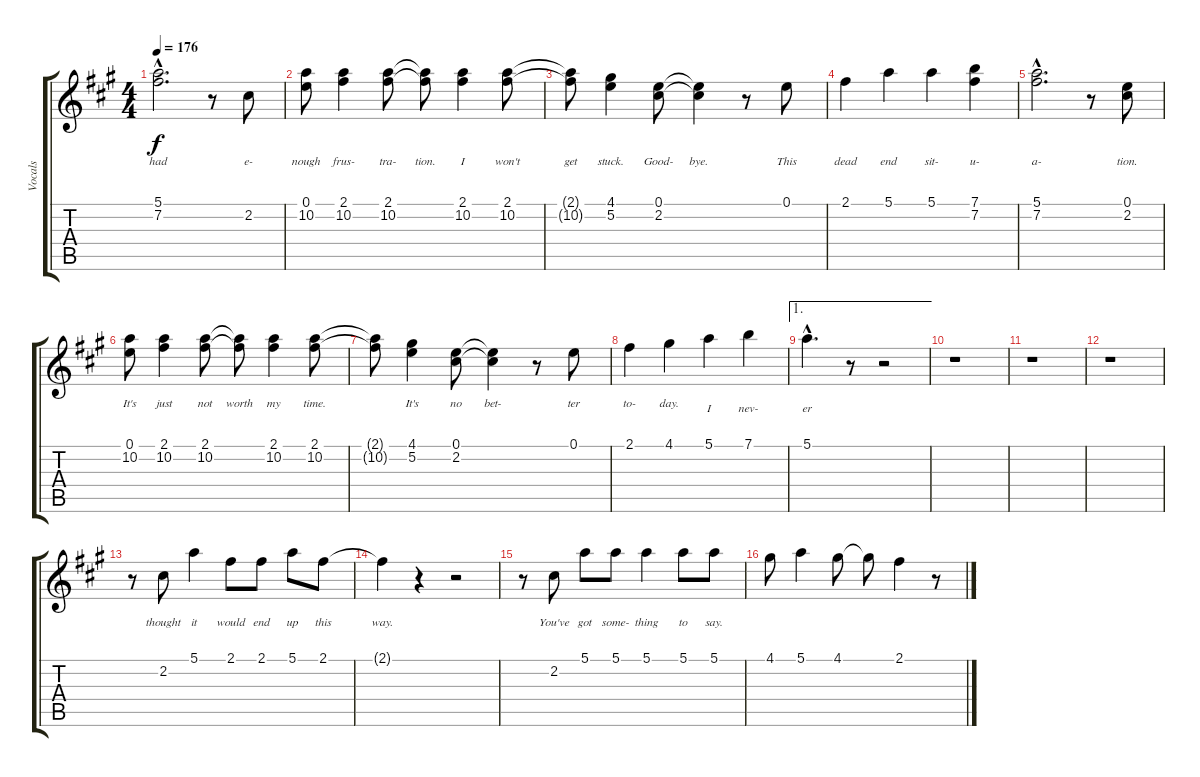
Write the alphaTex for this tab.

\track ("Vocals" "Vocals") {instrument overdrivenguitar}
\staff {score tabs}
\tuning (E4 B3 G3 D3 A2 E2) {hide}
\ts (4 4)
\tempo 176
\clef g2
\ks a
(5.1{hac} 7.2{hac}).2{d lyrics (0 "had") lyrics (1 "") lyrics (2 "") lyrics (3 "") lyrics (4 "") dy f} r.8 2.2.8{lyrics (0 "e-") lyrics (1 "") lyrics (2 "") lyrics (3 "") lyrics (4 "")} |
(0.1 10.2).8{lyrics (0 "nough") lyrics (1 "") lyrics (2 "") lyrics (3 "") lyrics (4 "")} (2.1 10.2).4{lyrics (0 "frus-") lyrics (1 "") lyrics (2 "") lyrics (3 "") lyrics (4 "")} (2.1 10.2).8{lyrics (0 "tra-") lyrics (1 "") lyrics (2 "") lyrics (3 "") lyrics (4 "")} (2.1{t} 10.2{t}).8{lyrics (0 "tion.") lyrics (1 "") lyrics (2 "") lyrics (3 "") lyrics (4 "")} (2.1 10.2).4{lyrics (0 "I") lyrics (1 "") lyrics (2 "") lyrics (3 "") lyrics (4 "")} (2.1 10.2).8{lyrics (0 "won't") lyrics (1 "") lyrics (2 "") lyrics (3 "") lyrics (4 "")} |
(2.1{t} 10.2{t}).8{lyrics (0 "get") lyrics (1 "") lyrics (2 "") lyrics (3 "") lyrics (4 "")} (4.1 5.2).4{lyrics (0 "stuck.") lyrics (1 "") lyrics (2 "") lyrics (3 "") lyrics (4 "")} (0.1 2.2).8{lyrics (0 "Good-") lyrics (1 "") lyrics (2 "") lyrics (3 "") lyrics (4 "")} (0.1{t} 2.2{t}).4{lyrics (0 "bye.") lyrics (1 "") lyrics (2 "") lyrics (3 "") lyrics (4 "")} r.8 0.1.8{lyrics (0 "This") lyrics (1 "") lyrics (2 "") lyrics (3 "") lyrics (4 "")} |
2.1.4{lyrics (0 "dead") lyrics (1 "") lyrics (2 "") lyrics (3 "") lyrics (4 "")} 5.1.4{lyrics (0 "end") lyrics (1 "") lyrics (2 "") lyrics (3 "") lyrics (4 "")} 5.1.4{lyrics (0 "sit-") lyrics (1 "") lyrics (2 "") lyrics (3 "") lyrics (4 "")} (7.1 7.2).4{lyrics (0 "u-") lyrics (1 "") lyrics (2 "") lyrics (3 "") lyrics (4 "")} |
(5.1{hac} 7.2{hac}).2{d lyrics (0 "a-") lyrics (1 "") lyrics (2 "") lyrics (3 "") lyrics (4 "")} r.8 (0.1 2.2).8{lyrics (0 "tion.") lyrics (1 "") lyrics (2 "") lyrics (3 "") lyrics (4 "")} |
(0.1 10.2).8{lyrics (0 "It's") lyrics (1 "") lyrics (2 "") lyrics (3 "") lyrics (4 "")} (2.1 10.2).4{lyrics (0 "just") lyrics (1 "") lyrics (2 "") lyrics (3 "") lyrics (4 "")} (2.1 10.2).8{lyrics (0 "not") lyrics (1 "") lyrics (2 "") lyrics (3 "") lyrics (4 "")} (2.1{t} 10.2{t}).8{lyrics (0 "worth") lyrics (1 "") lyrics (2 "") lyrics (3 "") lyrics (4 "")} (2.1 10.2).4{lyrics (0 "my") lyrics (1 "") lyrics (2 "") lyrics (3 "") lyrics (4 "")} (2.1 10.2).8{lyrics (0 "time.") lyrics (1 "") lyrics (2 "") lyrics (3 "") lyrics (4 "")} |
(2.1{t} 10.2{t}).8{lyrics (0 "") lyrics (1 "") lyrics (2 "") lyrics (3 "") lyrics (4 "")} (4.1 5.2).4{lyrics (0 "It's") lyrics (1 "") lyrics (2 "") lyrics (3 "") lyrics (4 "")} (0.1 2.2).8{lyrics (0 "no") lyrics (1 "") lyrics (2 "") lyrics (3 "") lyrics (4 "")} (0.1{t} 2.2{t}).4{lyrics (0 "bet-") lyrics (1 "") lyrics (2 "") lyrics (3 "") lyrics (4 "")} r.8 0.1.8{lyrics (0 "ter") lyrics (1 "") lyrics (2 "") lyrics (3 "") lyrics (4 "")} |
2.1.4{lyrics (0 "to-") lyrics (1 "") lyrics (2 "") lyrics (3 "") lyrics (4 "")} 4.1.4{lyrics (0 "day.") lyrics (1 "") lyrics (2 "") lyrics (3 "") lyrics (4 "")} 5.1.4{lyrics (0 "") lyrics (1 "I") lyrics (2 "") lyrics (3 "") lyrics (4 "")} 7.1.4{lyrics (0 "") lyrics (1 "nev-") lyrics (2 "") lyrics (3 "") lyrics (4 "")} |
\ae 1
5.1{hac}.4{d lyrics (0 "") lyrics (1 "er") lyrics (2 "") lyrics (3 "") lyrics (4 "")} r.8 r.2 |
r.1 |
r.1 |
r.1 |
r.8 2.2.8{lyrics (0 "") lyrics (1 "thought") lyrics (2 "") lyrics (3 "") lyrics (4 "")} 5.1.4{lyrics (0 "") lyrics (1 "it") lyrics (2 "") lyrics (3 "") lyrics (4 "")} 2.1.8{lyrics (0 "") lyrics (1 "would") lyrics (2 "") lyrics (3 "") lyrics (4 "")} 2.1.8{lyrics (0 "") lyrics (1 "end") lyrics (2 "") lyrics (3 "") lyrics (4 "")} 5.1.8{lyrics (0 "") lyrics (1 "up") lyrics (2 "") lyrics (3 "") lyrics (4 "")} 2.1.8{lyrics (0 "") lyrics (1 "this") lyrics (2 "") lyrics (3 "") lyrics (4 "")} |
2.1{t}.4{lyrics (0 "") lyrics (1 "way.") lyrics (2 "") lyrics (3 "") lyrics (4 "")} r.4 r.2 |
r.8 2.2.8{lyrics (0 "") lyrics (1 "You've") lyrics (2 "") lyrics (3 "") lyrics (4 "")} 5.1.8{lyrics (0 "") lyrics (1 "got") lyrics (2 "") lyrics (3 "") lyrics (4 "")} 5.1.8{lyrics (0 "") lyrics (1 "some-") lyrics (2 "") lyrics (3 "") lyrics (4 "")} 5.1.4{lyrics (0 "") lyrics (1 "thing") lyrics (2 "") lyrics (3 "") lyrics (4 "")} 5.1.8{lyrics (0 "") lyrics (1 "to") lyrics (2 "") lyrics (3 "") lyrics (4 "")} 5.1.8{lyrics (0 "") lyrics (1 "say.") lyrics (2 "") lyrics (3 "") lyrics (4 "")} |
4.1.8{lyrics (0 "") lyrics (1 "") lyrics (2 "") lyrics (3 "") lyrics (4 "")} 5.1.4{lyrics (0 "") lyrics (1 "") lyrics (2 "") lyrics (3 "") lyrics (4 "")} 4.1.8{lyrics (0 "") lyrics (1 "") lyrics (2 "") lyrics (3 "") lyrics (4 "")} 4.1{t}.8{lyrics (0 "") lyrics (1 "") lyrics (2 "") lyrics (3 "") lyrics (4 "")} 2.1.4{lyrics (0 "") lyrics (1 "") lyrics (2 "") lyrics (3 "") lyrics (4 "")} r.8
